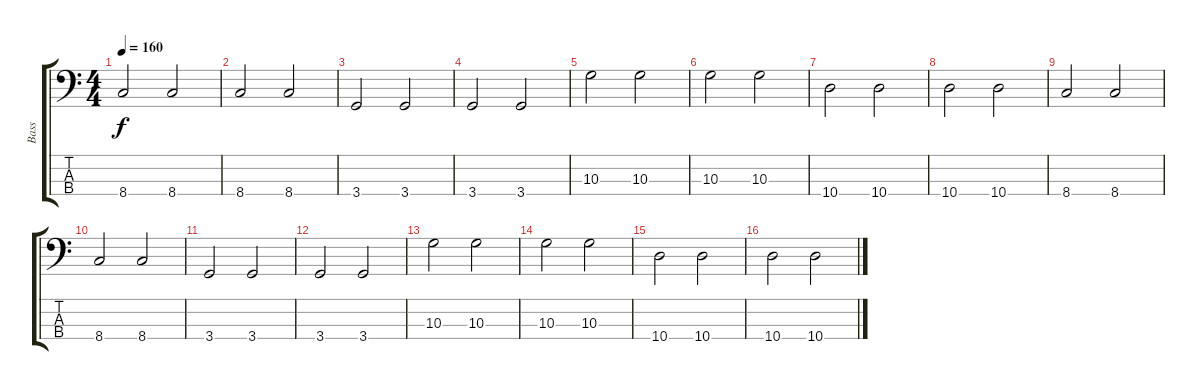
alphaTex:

\track ("Bass" "Bass") {instrument electricbassfinger}
\staff {score tabs}
\tuning (G2 D2 A1 E1) {hide}
\ts (4 4)
\tempo 160
\clef f4
\ks c
8.4.2{dy f} 8.4.2 |
8.4.2 8.4.2 |
3.4.2 3.4.2 |
3.4.2 3.4.2 |
10.3.2 10.3.2 |
10.3.2 10.3.2 |
10.4.2 10.4.2 |
10.4.2 10.4.2 |
8.4.2 8.4.2 |
8.4.2 8.4.2 |
3.4.2 3.4.2 |
3.4.2 3.4.2 |
10.3.2 10.3.2 |
10.3.2 10.3.2 |
10.4.2 10.4.2 |
10.4.2 10.4.2
